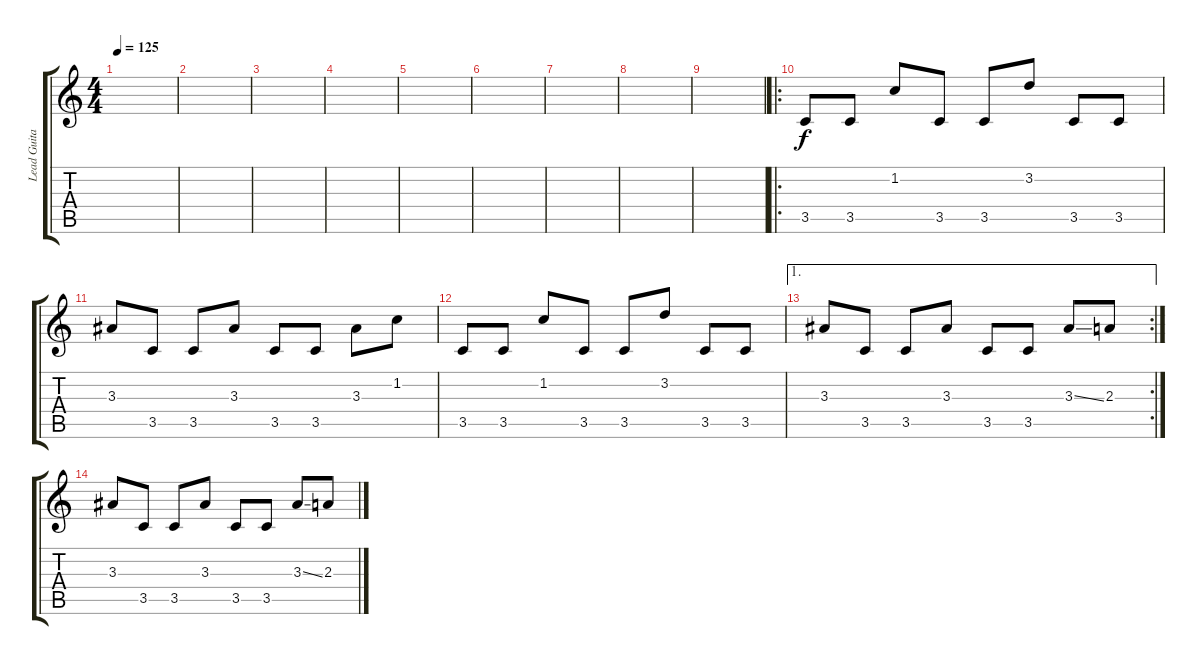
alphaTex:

\track ("Lead Guitar" "Lead Guita") {instrument distortionguitar}
\staff {score tabs}
\tuning (E4 B3 G3 D3 A2 D2) {hide}
\ts (4 4)
\tempo 125
\clef g2
\ks c
|
|
|
|
|
|
|
|
|
\ro
3.5.8 3.5.8 1.2.8 3.5.8 3.5.8 3.2.8 3.5.8 3.5.8 |
3.3.8 3.5.8 3.5.8 3.3.8 3.5.8 3.5.8 3.3.8 1.2.8 |
3.5.8 3.5.8 1.2.8 3.5.8 3.5.8 3.2.8 3.5.8 3.5.8 |
\ae 1
\rc 2
3.3.8 3.5.8 3.5.8 3.3.8 3.5.8 3.5.8 3.3{ss}.8 2.3.8 |
3.3.8 3.5.8 3.5.8 3.3.8 3.5.8 3.5.8 3.3{ss}.8 2.3.8
